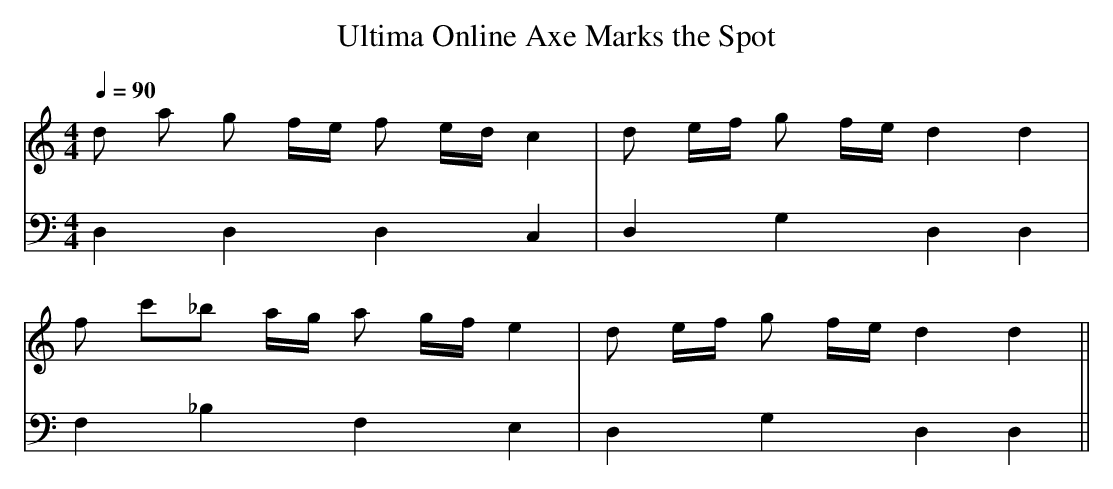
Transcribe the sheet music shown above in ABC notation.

X:1
T:Ultima Online Axe Marks the Spot
M:4/4
L:1/8
Q:1/4=90
K:C
V:1
d a g f/e/ f e/d/ c2 | d e/f/ g f/e/ d2 d2 |
f c'_b a/g/ a g/f/ e2 | d e/f/ g f/e/ d2 d2 ||
V:2
D,2 D,2 D,2 C,2 | D,2 G,2 D,2 D,2 |
F,2 _B,2 F,2 E,2 | D,2 G,2 D,2 D,2 ||
